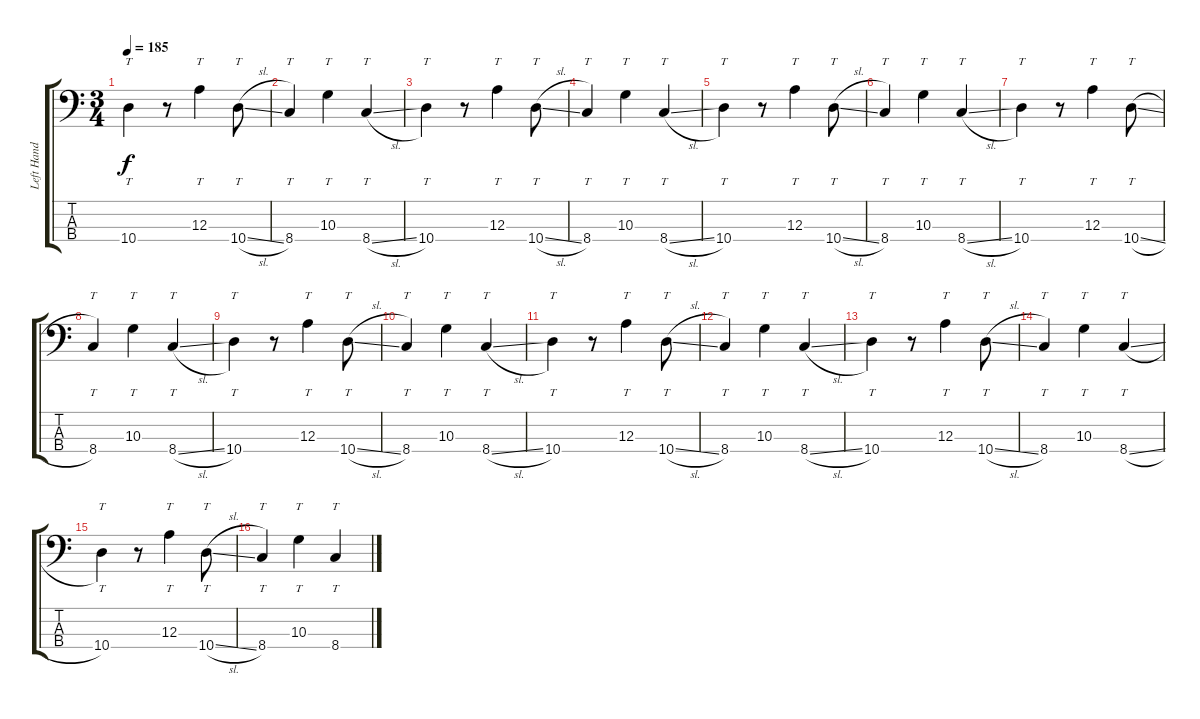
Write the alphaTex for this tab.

\track ("Left Hand Line" "Left Hand ") {instrument electricbassfinger}
\staff {score tabs}
\tuning (G2 D2 A1 E1) {hide}
\ts (3 4)
\tempo 185
\clef f4
\ks c
10.4.4{tt dy f} r.8 12.3.4{tt} 10.4{sl}.8{tt} |
8.4.4{tt} 10.3.4{tt} 8.4{sl}.4{tt} |
10.4.4{tt} r.8 12.3.4{tt} 10.4{sl}.8{tt} |
8.4.4{tt} 10.3.4{tt} 8.4{sl}.4{tt} |
10.4.4{tt} r.8 12.3.4{tt} 10.4{sl}.8{tt} |
8.4.4{tt} 10.3.4{tt} 8.4{sl}.4{tt} |
10.4.4{tt} r.8 12.3.4{tt} 10.4{sl}.8{tt} |
8.4.4{tt} 10.3.4{tt} 8.4{sl}.4{tt} |
10.4.4{tt} r.8 12.3.4{tt} 10.4{sl}.8{tt} |
8.4.4{tt} 10.3.4{tt} 8.4{sl}.4{tt} |
10.4.4{tt} r.8 12.3.4{tt} 10.4{sl}.8{tt} |
8.4.4{tt} 10.3.4{tt} 8.4{sl}.4{tt} |
10.4.4{tt} r.8 12.3.4{tt} 10.4{sl}.8{tt} |
8.4.4{tt} 10.3.4{tt} 8.4{sl}.4{tt} |
10.4.4{tt} r.8 12.3.4{tt} 10.4{sl}.8{tt} |
8.4.4{tt} 10.3.4{tt} 8.4.4{tt}
